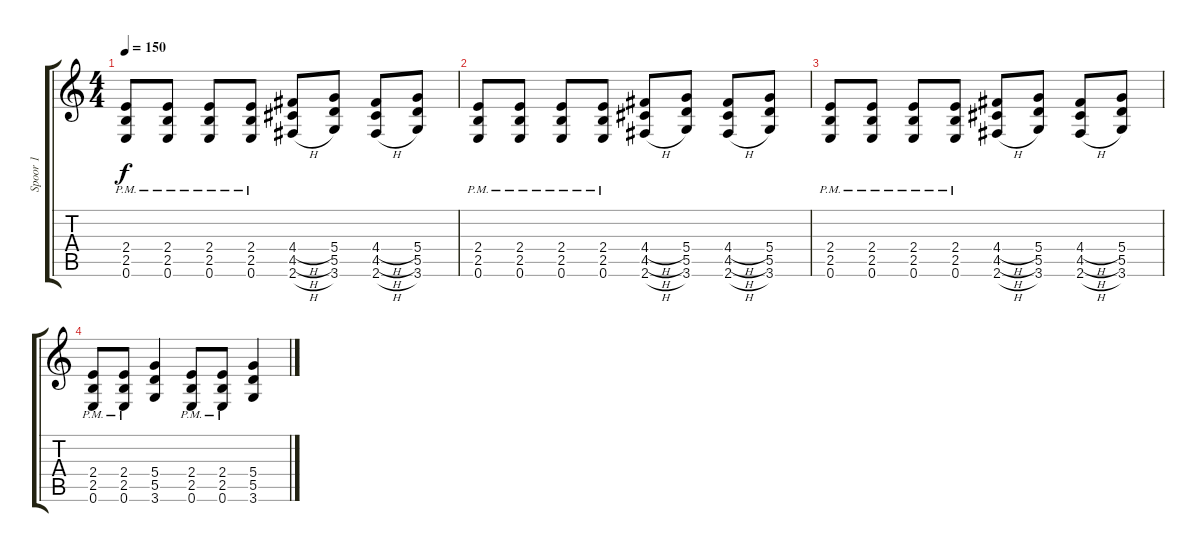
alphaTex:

\track ("Spoor 1" "Spoor 1") {instrument distortionguitar}
\staff {score tabs}
\tuning (E4 B3 G3 D3 A2 E2) {hide}
\ts (4 4)
\tempo 150
\clef g2
\ks c
(2.4{pm} 2.5{pm} 0.6{pm}).8{dy f} (2.4{pm} 2.5{pm} 0.6{pm}).8 (2.4{pm} 2.5{pm} 0.6{pm}).8 (2.4{pm} 2.5{pm} 0.6{pm}).8 (4.4{h} 4.5{h} 2.6{h}).8 (5.4 5.5 3.6).8 (4.4{h} 4.5{h} 2.6{h}).8 (5.4 5.5 3.6).8 |
(2.4{pm} 2.5{pm} 0.6{pm}).8 (2.4{pm} 2.5{pm} 0.6{pm}).8 (2.4{pm} 2.5{pm} 0.6{pm}).8 (2.4{pm} 2.5{pm} 0.6{pm}).8 (4.4{h} 4.5{h} 2.6{h}).8 (5.4 5.5 3.6).8 (4.4{h} 4.5{h} 2.6{h}).8 (5.4 5.5 3.6).8 |
(2.4{pm} 2.5{pm} 0.6{pm}).8 (2.4{pm} 2.5{pm} 0.6{pm}).8 (2.4{pm} 2.5{pm} 0.6{pm}).8 (2.4{pm} 2.5{pm} 0.6{pm}).8 (4.4{h} 4.5{h} 2.6{h}).8 (5.4 5.5 3.6).8 (4.4{h} 4.5{h} 2.6{h}).8 (5.4 5.5 3.6).8 |
(2.4{pm} 2.5{pm} 0.6{pm}).8 (2.4{pm} 2.5{pm} 0.6{pm}).8 (5.4 5.5 3.6).4 (2.4{pm} 2.5{pm} 0.6{pm}).8 (2.4{pm} 2.5{pm} 0.6{pm}).8 (5.4 5.5 3.6).4
